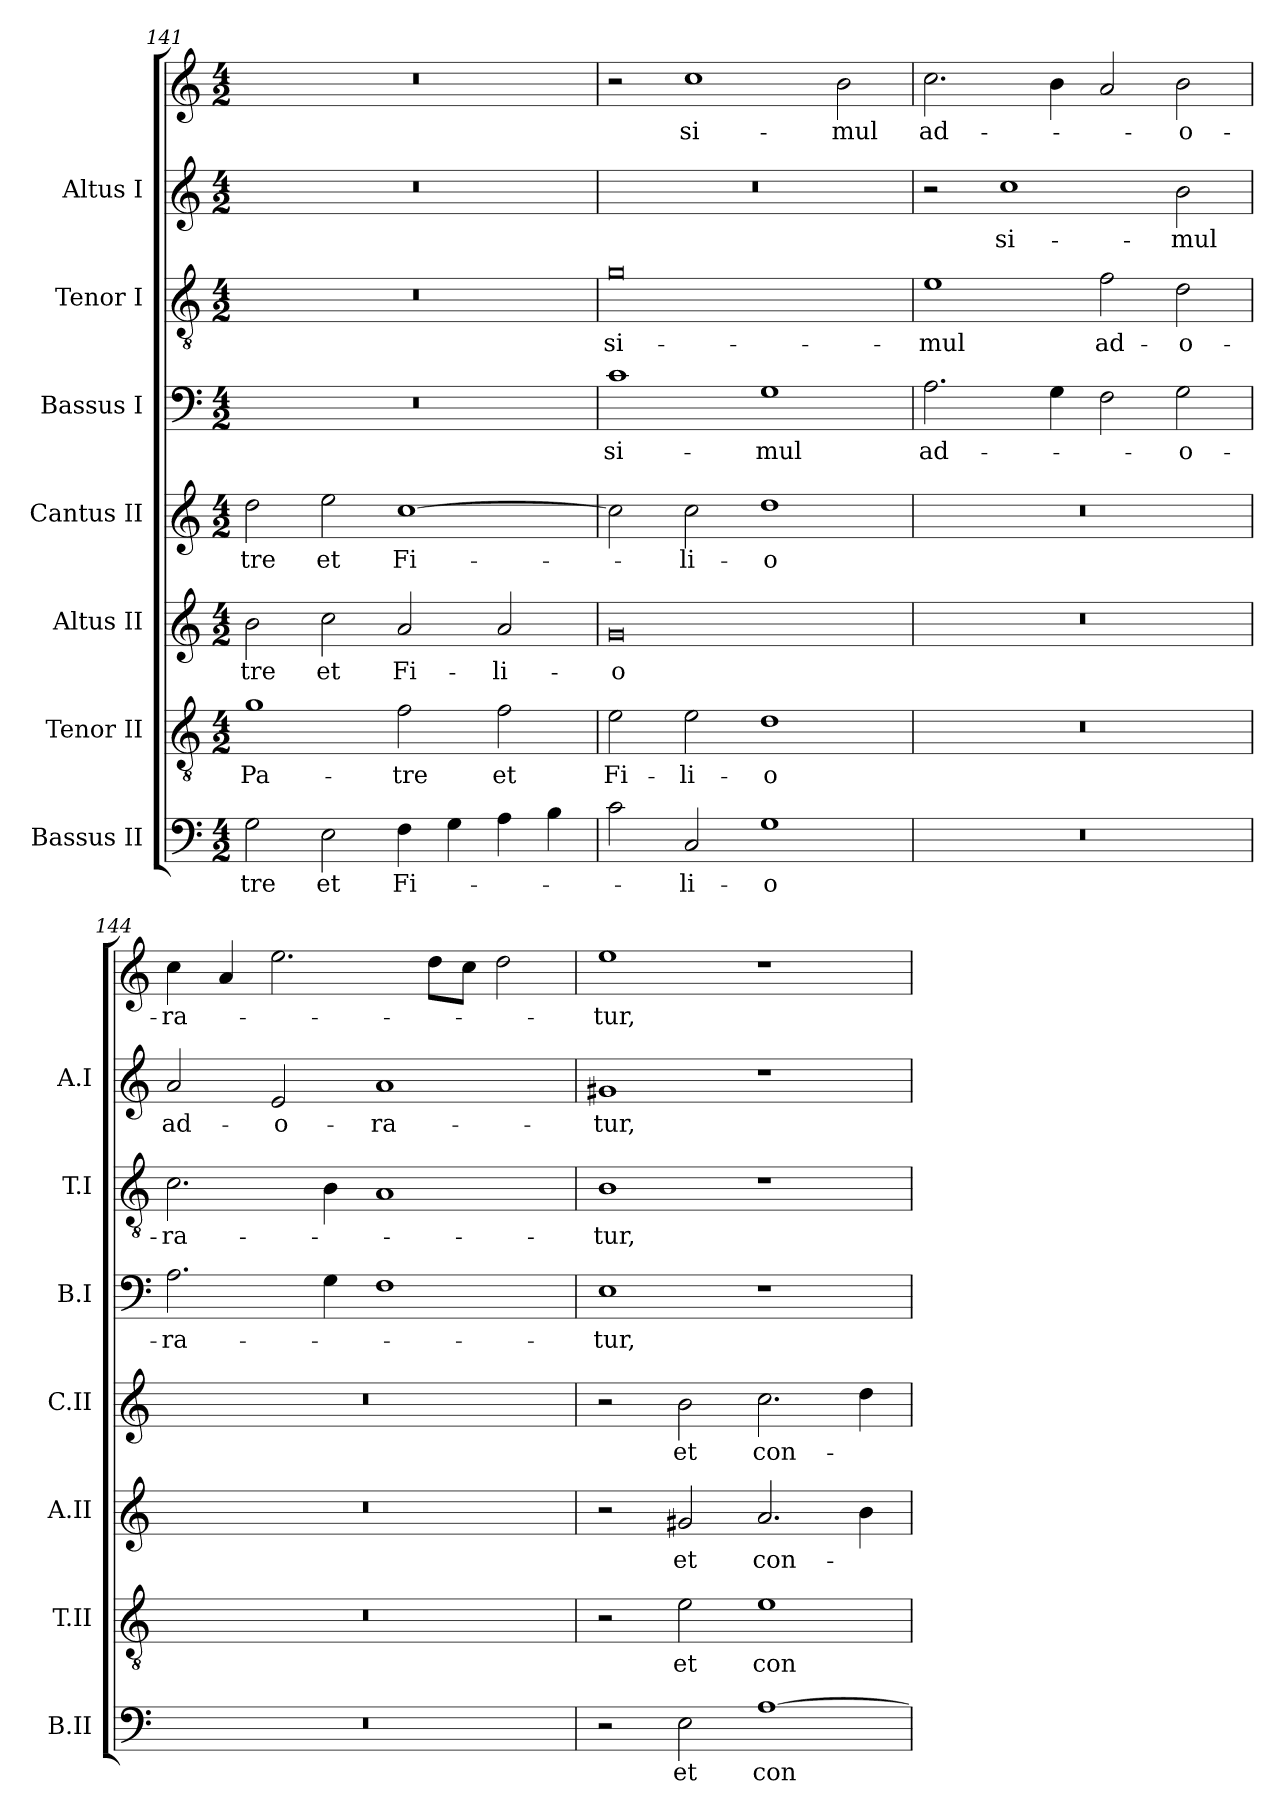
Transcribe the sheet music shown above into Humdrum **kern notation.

**kern	**text	**kern	**text	**kern	**text	**kern	**text	**kern	**text	**kern	**text	**kern	**text	**kern	**text
*part8	*part8	*part7	*part7	*part6	*part6	*part5	*part5	*part4	*part4	*part3	*part3	*part2	*part2	*part1	*part1
*staff8	*staff8	*staff7	*staff7	*staff6	*staff6	*staff5	*staff5	*staff4	*staff4	*staff3	*staff3	*staff2	*staff2	*staff1	*staff1
*I"Bassus II	*	*I"Tenor II	*	*I"Altus II	*	*I"Cantus II	*	*I"Bassus I	*	*I"Tenor I	*	*I"Altus I	*	*	*
*I'B.II	*	*I'T.II	*	*I'A.II	*	*I'C.II	*	*I'B.I	*	*I'T.I	*	*I'A.I	*	*	*
*clefF4	*	*clefGv2	*	*clefG2	*	*clefG2	*	*clefF4	*	*clefGv2	*	*clefG2	*	*clefG2	*
*	*	*ITrd7c12	*	*	*	*	*	*	*	*ITrd7c12	*	*	*	*	*
*k[]	*	*k[]	*	*k[]	*	*k[]	*	*k[]	*	*k[]	*	*k[]	*	*k[]	*
*C:	*	*C:	*	*C:	*	*C:	*	*C:	*	*C:	*	*C:	*	*C:	*
*M4/2	*	*M4/2	*	*M4/2	*	*M4/2	*	*M4/2	*	*M4/2	*	*M4/2	*	*M4/2	*
=141	=141	=141	=141	=141	=141	=141	=141	=141	=141	=141	=141	=141	=141	=141	=141
2G\	-tre	1G\	Pa-	2b\	-tre	2dd\	-tre	0r	.	0r	.	0r	.	0r	.
2E\	et	.	.	2cc\	et	2ee\	et	.	.	.	.	.	.	.	.
4F\	Fi-	2F\	-tre	2a/	Fi-	[1cc\	Fi-	.	.	.	.	.	.	.	.
4G\	.	.	.	.	.	.	.	.	.	.	.	.	.	.	.
4A\	.	2F\	et	2a/	-li-	.	.	.	.	.	.	.	.	.	.
4B\	.	.	.	.	.	.	.	.	.	.	.	.	.	.	.
=142	=142	=142	=142	=142	=142	=142	=142	=142	=142	=142	=142	=142	=142	=142	=142
2c\	.	2E\	Fi-	0g/	-o	2cc\]	.	1c\	si-	0G\	si-	0r	.	2r	.
2C/	-li-	2E\	-li-	.	.	2cc\	-li-	.	.	.	.	.	.	1cc\	si-
1G\	-o	1D\	-o	.	.	1dd\	-o	1G\	-mul	.	.	.	.	.	.
.	.	.	.	.	.	.	.	.	.	.	.	.	.	2b\	-mul
=143	=143	=143	=143	=143	=143	=143	=143	=143	=143	=143	=143	=143	=143	=143	=143
0r	.	0r	.	0r	.	0r	.	2.A\	ad-	1E\	-mul	2r	.	2.cc\	ad-
.	.	.	.	.	.	.	.	.	.	.	.	1cc\	si-	.	.
.	.	.	.	.	.	.	.	4G\	.	.	.	.	.	4b\	.
.	.	.	.	.	.	.	.	2F\	.	2F\	ad-	.	.	2a/	.
.	.	.	.	.	.	.	.	2G\	-o-	2D\	-o-	2b\	-mul	2b\	-o-
=144	=144	=144	=144	=144	=144	=144	=144	=144	=144	=144	=144	=144	=144	=144	=144
0r	.	0r	.	0r	.	0r	.	2.A\	-ra-	2.C\	-ra-	2a/	ad-	4cc\	-ra-
.	.	.	.	.	.	.	.	.	.	.	.	.	.	4a/	.
.	.	.	.	.	.	.	.	.	.	.	.	2e/	-o-	2.ee\	.
.	.	.	.	.	.	.	.	4G\	.	4BB\	.	.	.	.	.
.	.	.	.	.	.	.	.	1F\	.	1AA/	.	1a/	-ra-	.	.
.	.	.	.	.	.	.	.	.	.	.	.	.	.	8dd\L	.
.	.	.	.	.	.	.	.	.	.	.	.	.	.	8cc\J	.
.	.	.	.	.	.	.	.	.	.	.	.	.	.	2dd\	.
=145	=145	=145	=145	=145	=145	=145	=145	=145	=145	=145	=145	=145	=145	=145	=145
2r	.	2r	.	2r	.	2r	.	1E\	-tur,	1BB\	-tur,	1g#X/	-tur,	1ee\	-tur,
2E\	et	2E\	et	2g#X/	et	2b\	et	.	.	.	.	.	.	.	.
[1A\	con-	1E\	con-	2.a/	con-	2.cc\	con-	1r	.	1r	.	1r	.	1r	.
.	.	.	.	4b\	.	4dd\	.	.	.	.	.	.	.	.	.
=	=	=	=	=	=	=	=	=	=	=	=	=	=	=	=
*-	*-	*-	*-	*-	*-	*-	*-	*-	*-	*-	*-	*-	*-	*-	*-
